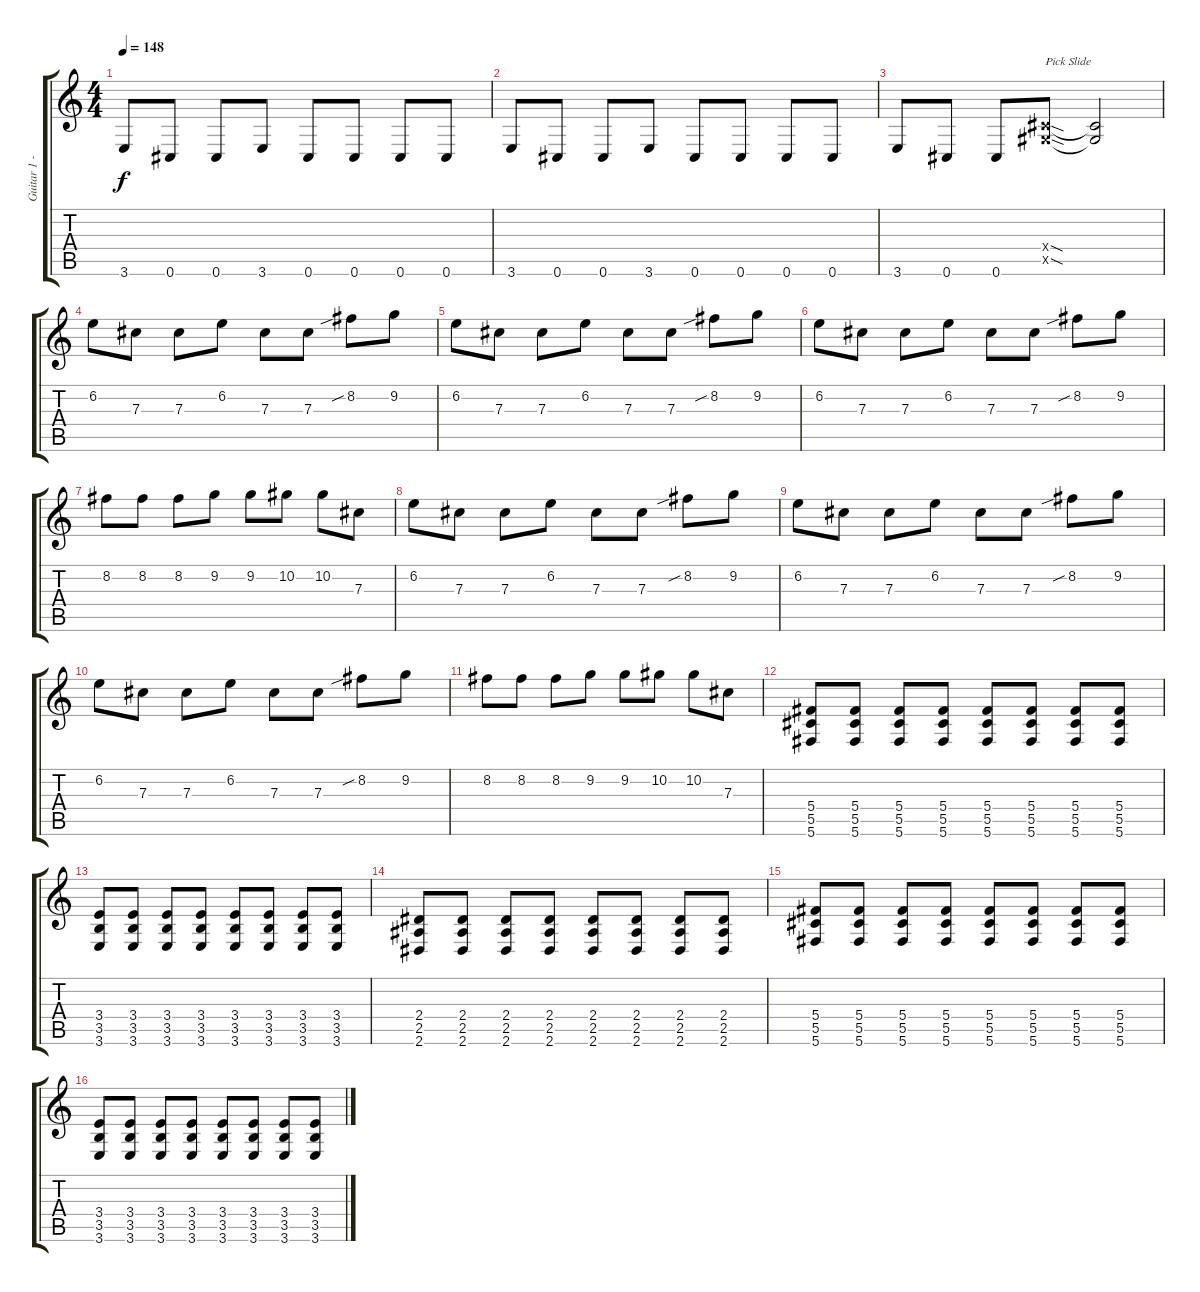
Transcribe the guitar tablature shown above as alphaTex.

\track ("Guitar 1 - David Walsh" "Guitar 1 -") {instrument distortionguitar}
\staff {score tabs}
\tuning (Eb4 Bb3 Gb3 Db3 Ab2 Db2) {hide}
\ts (4 4)
\tempo 148
\clef g2
\ks c
3.6.8{dy f} 0.6.8 0.6.8 3.6.8 0.6.8 0.6.8 0.6.8 0.6.8 |
3.6.8 0.6.8 0.6.8 3.6.8 0.6.8 0.6.8 0.6.8 0.6.8 |
3.6.8 0.6.8 0.6.8 (0.4{sod x} 0.5{sod x}).8{txt "Pick Slide"} (0.4{t} 0.5{t}).2 |
6.2.8 7.3.8 7.3.8 6.2.8 7.3.8 7.3.8 8.2{sib}.8 9.2.8 |
6.2.8 7.3.8 7.3.8 6.2.8 7.3.8 7.3.8 8.2{sib}.8 9.2.8 |
6.2.8 7.3.8 7.3.8 6.2.8 7.3.8 7.3.8 8.2{sib}.8 9.2.8 |
8.2.8 8.2.8 8.2.8 9.2.8 9.2.8 10.2.8 10.2.8 7.3.8 |
6.2.8 7.3.8 7.3.8 6.2.8 7.3.8 7.3.8 8.2{sib}.8 9.2.8 |
6.2.8 7.3.8 7.3.8 6.2.8 7.3.8 7.3.8 8.2{sib}.8 9.2.8 |
6.2.8 7.3.8 7.3.8 6.2.8 7.3.8 7.3.8 8.2{sib}.8 9.2.8 |
8.2.8 8.2.8 8.2.8 9.2.8 9.2.8 10.2.8 10.2.8 7.3.8 |
(5.4 5.5 5.6).8 (5.4 5.5 5.6).8 (5.4 5.5 5.6).8 (5.4 5.5 5.6).8 (5.4 5.5 5.6).8 (5.4 5.5 5.6).8 (5.4 5.5 5.6).8 (5.4 5.5 5.6).8 |
(3.4 3.5 3.6).8 (3.4 3.5 3.6).8 (3.4 3.5 3.6).8 (3.4 3.5 3.6).8 (3.4 3.5 3.6).8 (3.4 3.5 3.6).8 (3.4 3.5 3.6).8 (3.4 3.5 3.6).8 |
(2.4 2.5 2.6).8 (2.4 2.5 2.6).8 (2.4 2.5 2.6).8 (2.4 2.5 2.6).8 (2.4 2.5 2.6).8 (2.4 2.5 2.6).8 (2.4 2.5 2.6).8 (2.4 2.5 2.6).8 |
(5.4 5.5 5.6).8 (5.4 5.5 5.6).8 (5.4 5.5 5.6).8 (5.4 5.5 5.6).8 (5.4 5.5 5.6).8 (5.4 5.5 5.6).8 (5.4 5.5 5.6).8 (5.4 5.5 5.6).8 |
(3.4 3.5 3.6).8 (3.4 3.5 3.6).8 (3.4 3.5 3.6).8 (3.4 3.5 3.6).8 (3.4 3.5 3.6).8 (3.4 3.5 3.6).8 (3.4 3.5 3.6).8 (3.4 3.5 3.6).8
